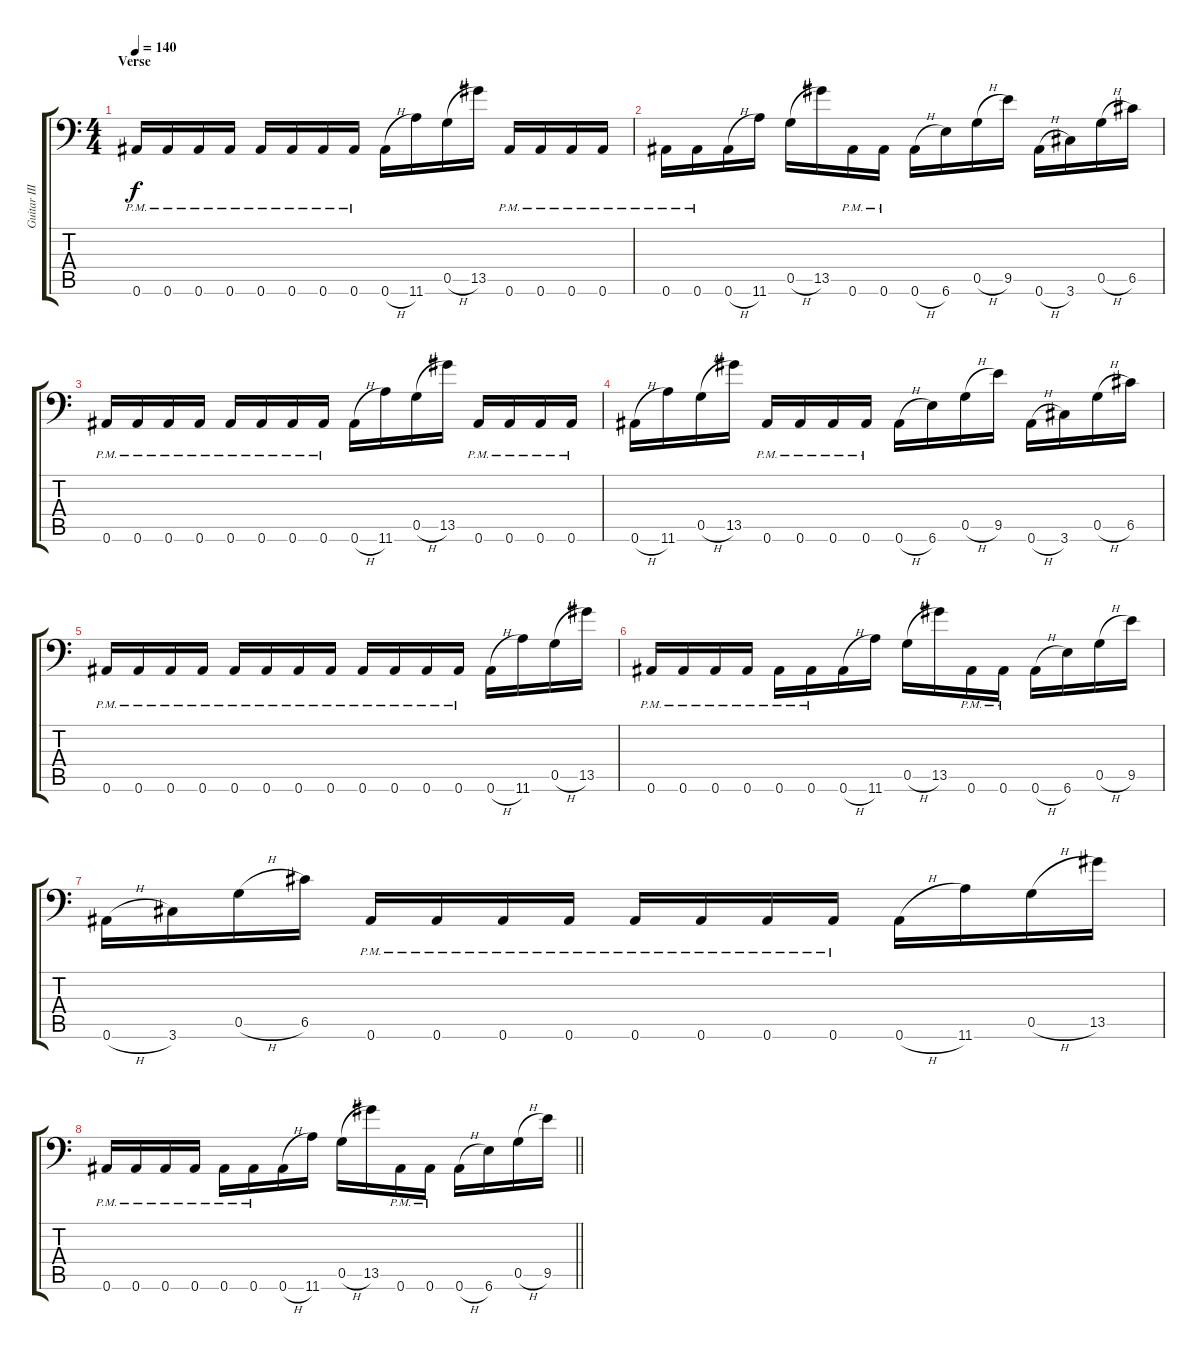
\track ("Guitar III" "Guitar III") {instrument overdrivenguitar}
\staff {score tabs}
\tuning (D4 A3 F3 C3 G2 Bb1) {hide}
\ts (4 4)
\section ("" "Verse")
\tempo 140
\clef f4
\ks c
0.6{pm}.16{dy f} 0.6{pm}.16 0.6{pm}.16 0.6{pm}.16 0.6{pm}.16 0.6{pm}.16 0.6{pm}.16 0.6{pm}.16 0.6{h}.16 11.6.16 0.5{h}.16 13.5.16 0.6{pm}.16 0.6{pm}.16 0.6{pm}.16 0.6{pm}.16 |
0.6{pm}.16 0.6{pm}.16 0.6{h}.16 11.6.16 0.5{h}.16 13.5.16 0.6{pm}.16 0.6{pm}.16 0.6{h}.16 6.6.16 0.5{h}.16 9.5.16 0.6{h}.16 3.6.16 0.5{h}.16 6.5.16 |
0.6{pm}.16 0.6{pm}.16 0.6{pm}.16 0.6{pm}.16 0.6{pm}.16 0.6{pm}.16 0.6{pm}.16 0.6{pm}.16 0.6{h}.16 11.6.16 0.5{h}.16 13.5.16 0.6{pm}.16 0.6{pm}.16 0.6{pm}.16 0.6{pm}.16 |
0.6{h}.16 11.6.16 0.5{h}.16 13.5.16 0.6{pm}.16 0.6{pm}.16 0.6{pm}.16 0.6{pm}.16 0.6{h}.16 6.6.16 0.5{h}.16 9.5.16 0.6{h}.16 3.6.16 0.5{h}.16 6.5.16 |
0.6{pm}.16 0.6{pm}.16 0.6{pm}.16 0.6{pm}.16 0.6{pm}.16 0.6{pm}.16 0.6{pm}.16 0.6{pm}.16 0.6{pm}.16 0.6{pm}.16 0.6{pm}.16 0.6{pm}.16 0.6{h}.16 11.6.16 0.5{h}.16 13.5.16 |
0.6{pm}.16 0.6{pm}.16 0.6{pm}.16 0.6{pm}.16 0.6{pm}.16 0.6{pm}.16 0.6{h}.16 11.6.16 0.5{h}.16 13.5.16 0.6{pm}.16 0.6{pm}.16 0.6{h}.16 6.6.16 0.5{h}.16 9.5.16 |
0.6{h}.16 3.6.16 0.5{h}.16 6.5.16 0.6{pm}.16 0.6{pm}.16 0.6{pm}.16 0.6{pm}.16 0.6{pm}.16 0.6{pm}.16 0.6{pm}.16 0.6{pm}.16 0.6{h}.16 11.6.16 0.5{h}.16 13.5.16 |
\barLineRight lightlight
0.6{pm}.16 0.6{pm}.16 0.6{pm}.16 0.6{pm}.16 0.6{pm}.16 0.6{pm}.16 0.6{h}.16 11.6.16 0.5{h}.16 13.5.16 0.6{pm}.16 0.6{pm}.16 0.6{h}.16 6.6.16 0.5{h}.16 9.5.16
